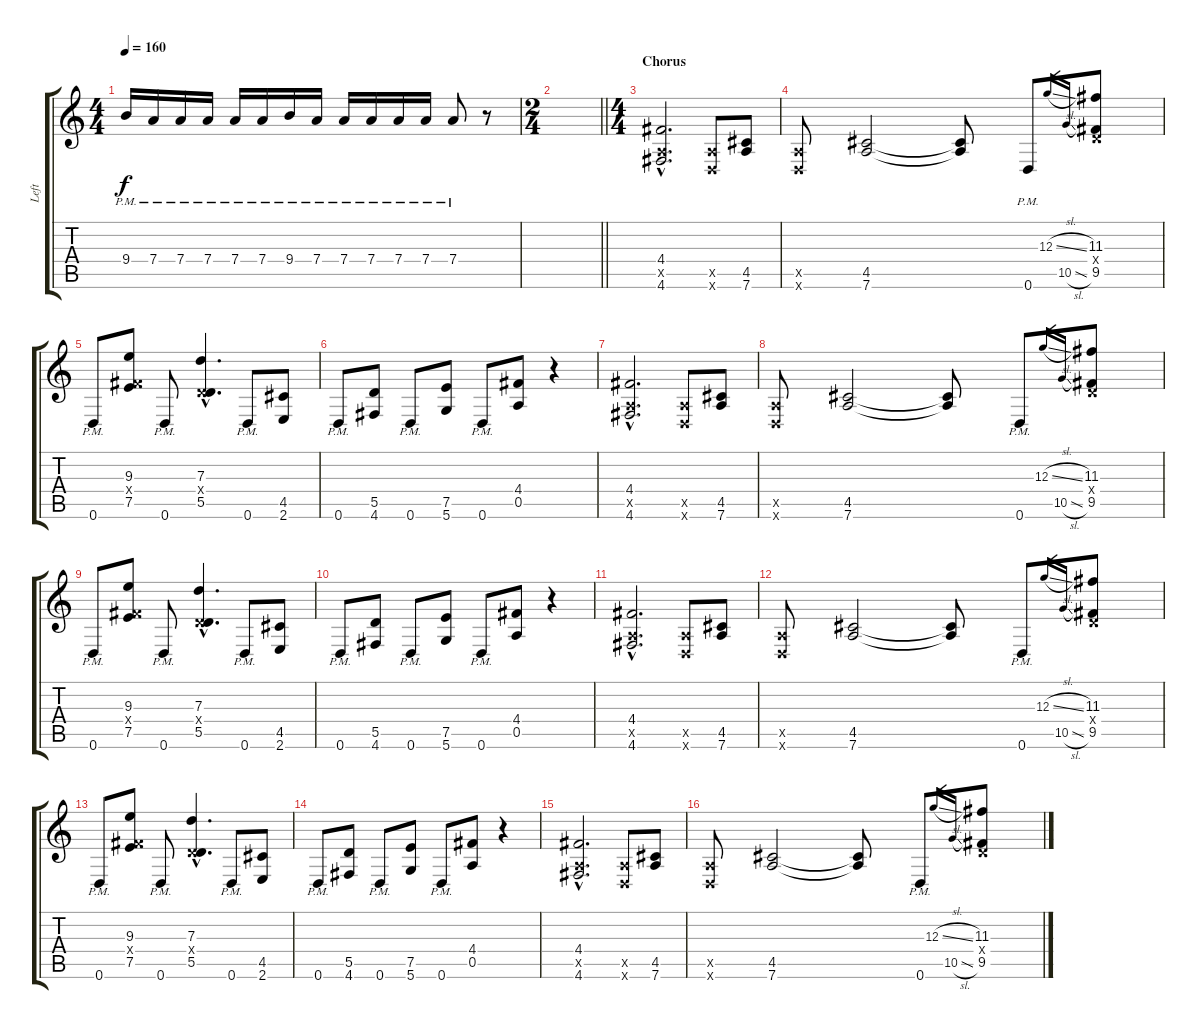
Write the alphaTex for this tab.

\track ("Left" "Left") {instrument distortionguitar}
\staff {score tabs}
\tuning (E4 B3 G3 D3 A2 D2) {hide}
\ts (4 4)
\tempo 160
\clef g2
\ks c
9.4{pm}.16{dy f} 7.4{pm}.16 7.4{pm}.16 7.4{pm}.16 7.4{pm}.16 7.4{pm}.16 9.4{pm}.16 7.4{pm}.16 7.4{pm}.16 7.4{pm}.16 7.4{pm}.16 7.4{pm}.16 7.4{pm}.8 r.8 |
\ts (2 4)
\barLineRight lightlight
|
\ts (4 4)
\section ("" "Chorus")
(4.4{hac} 0.5{hac x} 4.6{hac}).2{d} (0.5{x} 0.6{x}).8 (4.5 7.6).8 |
(0.5{x} 0.6{x}).8 (4.5 7.6).2 (4.5{t} 7.6{t}).8 0.6{pm}.8 12.3{sl}.16{gr} 10.5{sl}.16{gr} (11.3 0.4{x} 9.5).8 |
0.6{pm}.8 (9.3 4.4{x} 7.5).8 0.6{pm}.8 (7.3{hac} 0.4{hac x} 5.5{hac}).4{d} 0.6{pm}.8 (4.5 2.6).8 |
0.6{pm}.8 (5.5 4.6).8 0.6{pm}.8 (7.5 5.6).8 0.6{pm}.8 (4.4 0.5).8 r.4 |
(4.4{hac} 0.5{hac x} 4.6{hac}).2{d} (0.5{x} 0.6{x}).8 (4.5 7.6).8 |
(0.5{x} 0.6{x}).8 (4.5 7.6).2 (4.5{t} 7.6{t}).8 0.6{pm}.8 12.3{sl}.16{gr} 10.5{sl}.16{gr} (11.3 0.4{x} 9.5).8 |
0.6{pm}.8 (9.3 4.4{x} 7.5).8 0.6{pm}.8 (7.3{hac} 0.4{hac x} 5.5{hac}).4{d} 0.6{pm}.8 (4.5 2.6).8 |
0.6{pm}.8 (5.5 4.6).8 0.6{pm}.8 (7.5 5.6).8 0.6{pm}.8 (4.4 0.5).8 r.4 |
(4.4{hac} 0.5{hac x} 4.6{hac}).2{d} (0.5{x} 0.6{x}).8 (4.5 7.6).8 |
(0.5{x} 0.6{x}).8 (4.5 7.6).2 (4.5{t} 7.6{t}).8 0.6{pm}.8 12.3{sl}.16{gr} 10.5{sl}.16{gr} (11.3 0.4{x} 9.5).8 |
0.6{pm}.8 (9.3 4.4{x} 7.5).8 0.6{pm}.8 (7.3{hac} 0.4{hac x} 5.5{hac}).4{d} 0.6{pm}.8 (4.5 2.6).8 |
0.6{pm}.8 (5.5 4.6).8 0.6{pm}.8 (7.5 5.6).8 0.6{pm}.8 (4.4 0.5).8 r.4 |
(4.4{hac} 0.5{hac x} 4.6{hac}).2{d} (0.5{x} 0.6{x}).8 (4.5 7.6).8 |
(0.5{x} 0.6{x}).8 (4.5 7.6).2 (4.5{t} 7.6{t}).8 0.6{pm}.8 12.3{sl}.16{gr} 10.5{sl}.16{gr} (11.3 0.4{x} 9.5).8
